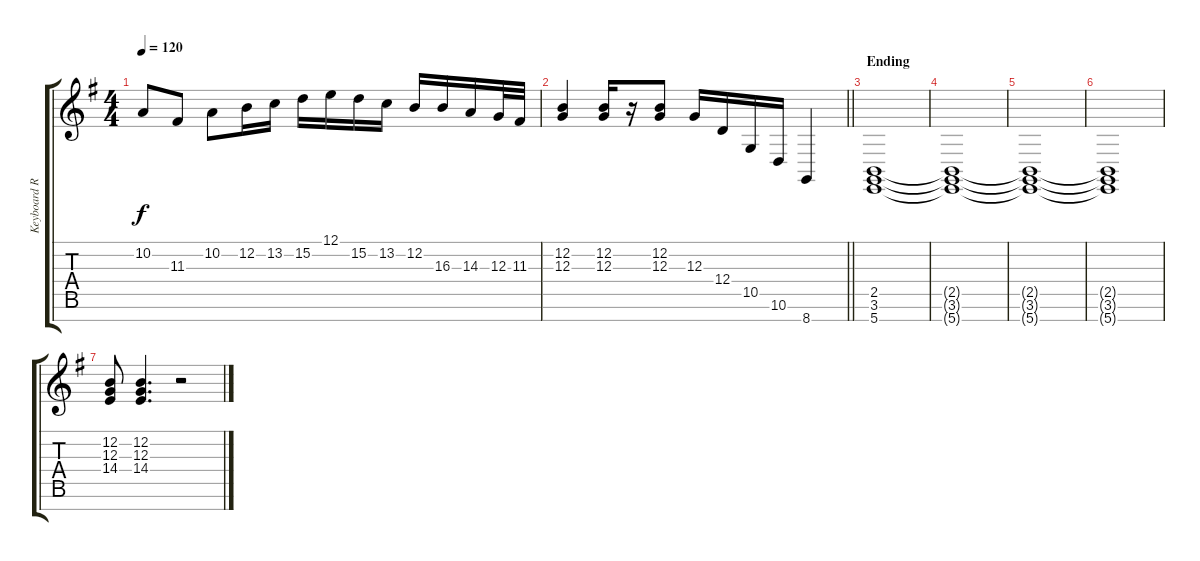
\track ("Keyboard R" "Keyboard R") {instrument synthstrings1}
\staff {score tabs}
\tuning (E4 B3 G3 D3 A2 E2 B1) {hide}
\ts (4 4)
\tempo 120
\clef g2
\ks eminor
10.2.8{dy f} 11.3.8 10.2.8 12.2.16 13.2.16 15.2.16 12.1.16 15.2.16 13.2.16 12.2.16 16.3.16 14.3.16 12.3.32 11.3.32 |
\barLineRight lightlight
(12.2 12.3).4 (12.2 12.3).16 r.16 (12.2 12.3).8 12.3.16 12.4.16 10.5.16 10.6.16 8.7.4 |
\section ("" "Ending")
(2.5 3.6 5.7).1 |
(2.5{t} 3.6{t} 5.7{t}).1 |
(2.5{t} 3.6{t} 5.7{t}).1 |
(2.5{t} 3.6{t} 5.7{t}).1 |
(12.2 12.3 14.4).8 (12.2 12.3 14.4).4{d} r.2
